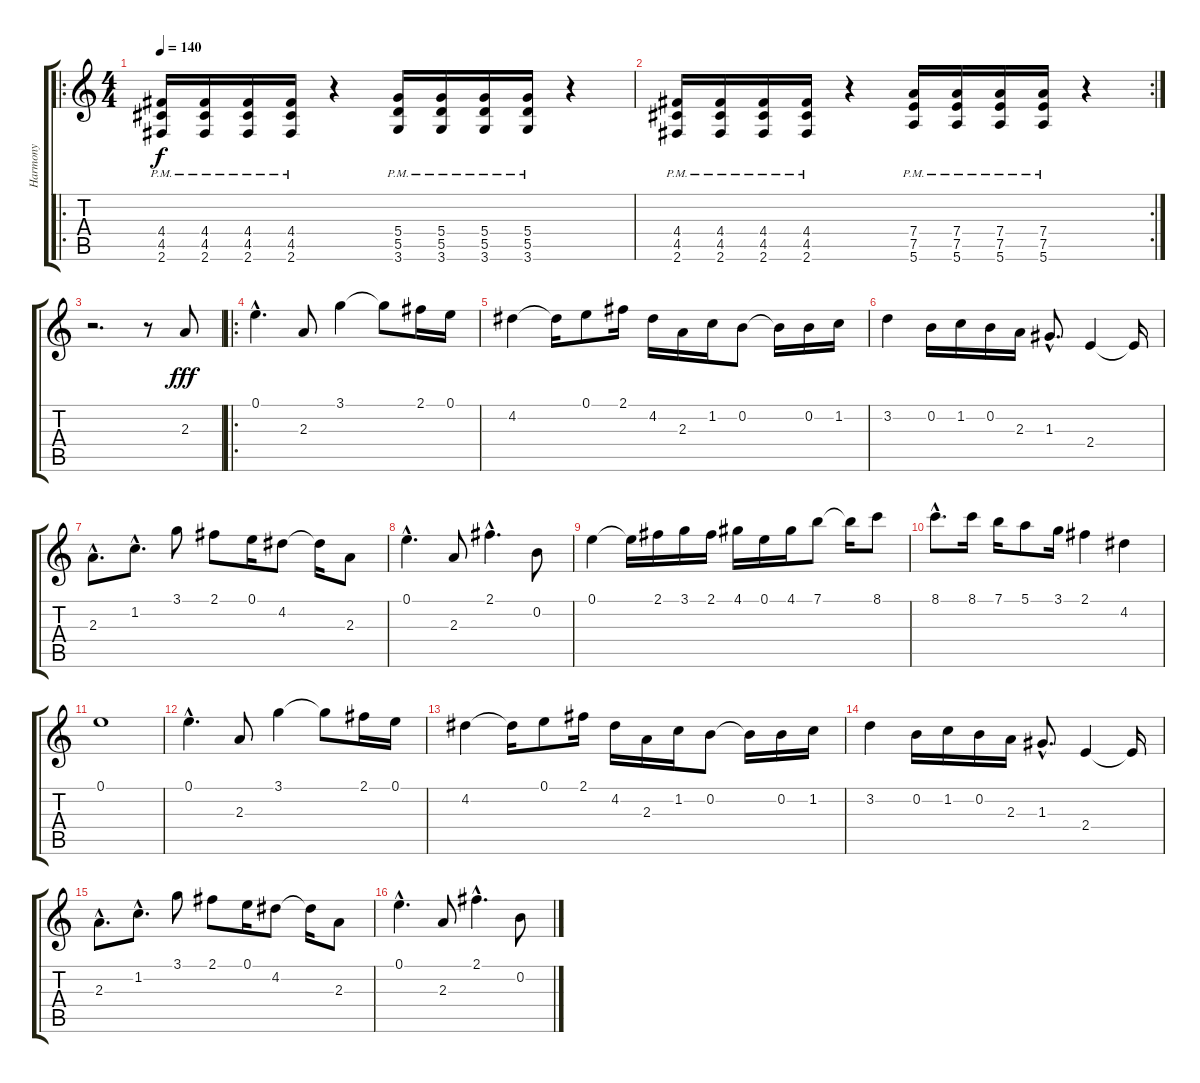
\track ("Harmony" "Harmony") {instrument distortionguitar}
\staff {score tabs}
\tuning (E4 B3 G3 D3 A2 E2) {hide}
\ro
\ts (4 4)
\tempo 140
\clef g2
\ks c
(4.4{pm} 4.5{pm} 2.6{pm}).16{dy f} (4.4{pm} 4.5{pm} 2.6{pm}).16 (4.4{pm} 4.5{pm} 2.6{pm}).16 (4.4{pm} 4.5{pm} 2.6{pm}).16 r.4 (5.4{pm} 5.5{pm} 3.6{pm}).16 (5.4{pm} 5.5{pm} 3.6{pm}).16 (5.4{pm} 5.5{pm} 3.6{pm}).16 (5.4{pm} 5.5{pm} 3.6{pm}).16 r.4 |
\rc 2
(4.4{pm} 4.5{pm} 2.6{pm}).16 (4.4{pm} 4.5{pm} 2.6{pm}).16 (4.4{pm} 4.5 2.6{pm}).16 (4.4{pm} 4.5{pm} 2.6{pm}).16 r.4 (7.4{pm} 7.5{pm} 5.6{pm}).16 (7.4{pm} 7.5{pm} 5.6{pm}).16 (7.4{pm} 7.5{pm} 5.6{pm}).16 (7.4{pm} 7.5{pm} 5.6{pm}).16 r.4 |
r.2{d} r.8 2.3.8{dy fff} |
\ro
0.1{hac}.4{d} 2.3.8 3.1.4 3.1{t}.8 2.1.16 0.1.16 |
4.2.4 4.2{t}.16 0.1.8 2.1.16 4.2.16 2.3.16 1.2.16 0.2.8 0.2{t}.16 0.2.16 1.2.16 |
3.2.4 0.2.16 1.2.16 0.2.16 2.3.16 1.3{hac}.8{d} 2.4.4 2.4{t}.16 |
2.3{hac}.8{d} 1.2{hac}.8{d} 3.1.8 2.1.8 0.1.16 4.2.8 4.2{t}.16 2.3.8 |
0.1{hac}.4{d} 2.3.8 2.1{hac}.4{d} 0.2.8 |
0.1.4 0.1{t}.16 2.1.16 3.1.16 2.1.16 4.1.16 0.1.16 4.1.16 7.1.8 7.1{t}.16 8.1.8 |
8.1{hac}.8{d} 8.1.16 7.1.16 5.1.8 3.1.16 2.1.4 4.2.4 |
0.1.1 |
0.1{hac}.4{d} 2.3.8 3.1.4 3.1{t}.8 2.1.16 0.1.16 |
4.2.4 4.2{t}.16 0.1.8 2.1.16 4.2.16 2.3.16 1.2.16 0.2.8 0.2{t}.16 0.2.16 1.2.16 |
3.2.4 0.2.16 1.2.16 0.2.16 2.3.16 1.3{hac}.8{d} 2.4.4 2.4{t}.16 |
2.3{hac}.8{d} 1.2{hac}.8{d} 3.1.8 2.1.8 0.1.16 4.2.8 4.2{t}.16 2.3.8 |
0.1{hac}.4{d} 2.3.8 2.1{hac}.4{d} 0.2.8
